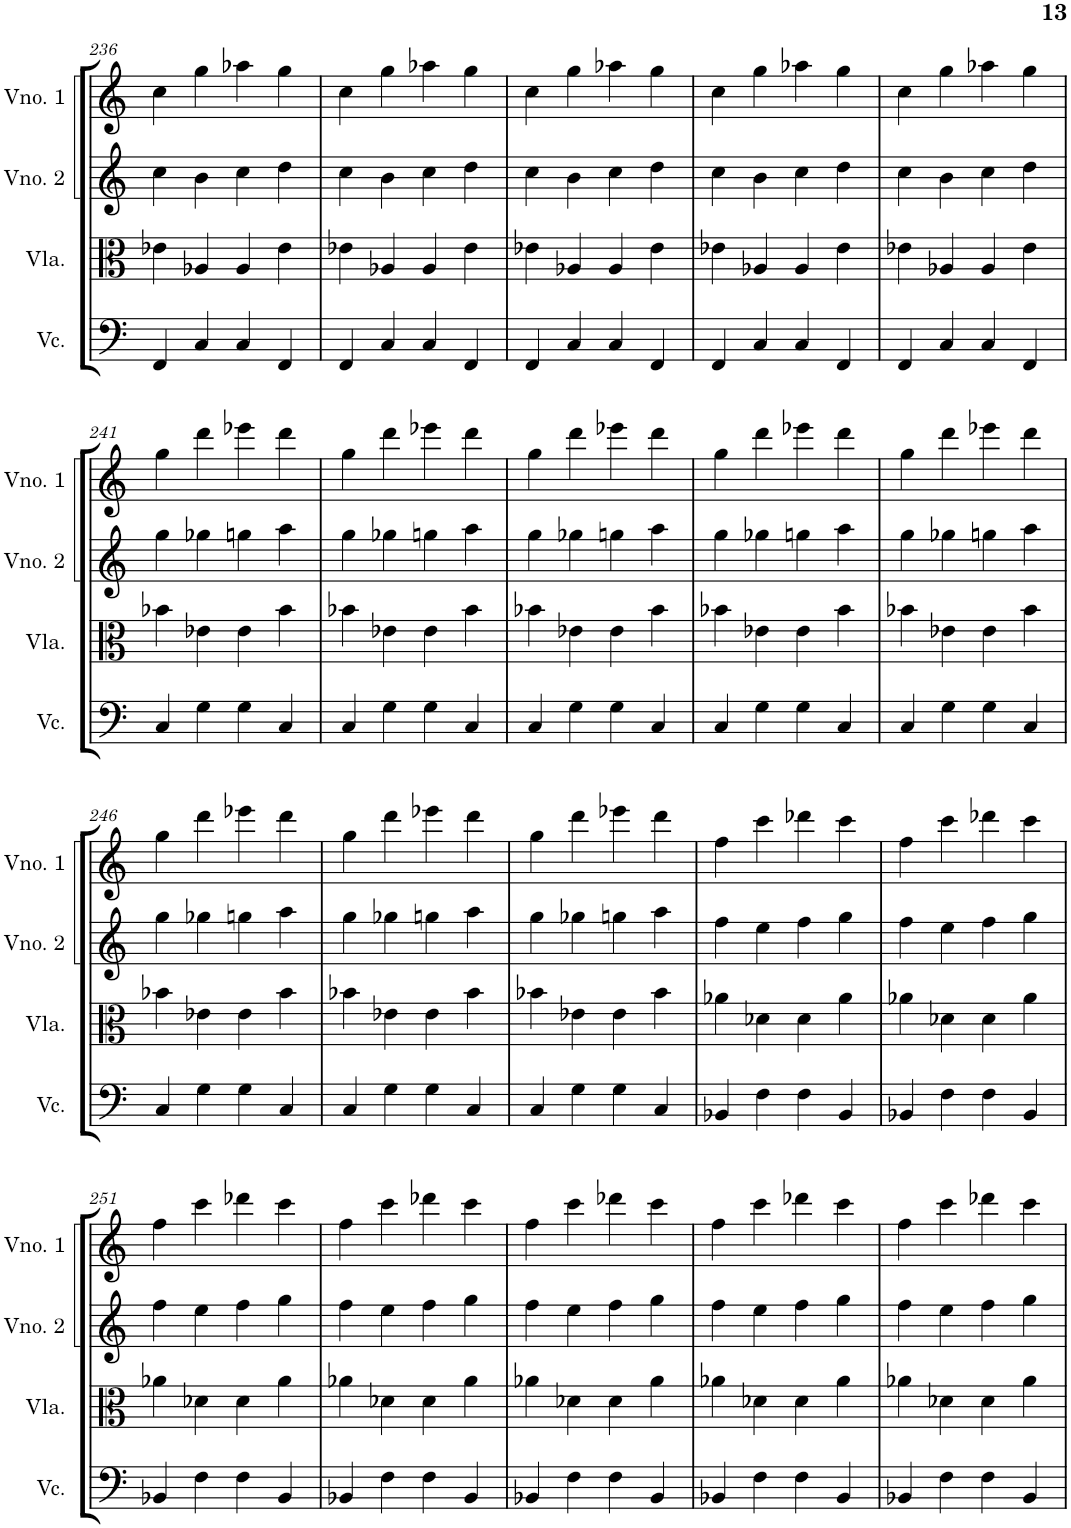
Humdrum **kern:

**kern	**kern	**kern	**kern
*part4	*part3	*part2	*part1
*staff4	*staff3	*staff2	*staff1
*I"Violoncelo	*I"Viola	*I"Violino 2	*I"Violino 1
*I'Vc.	*I'Vla.	*I'Vno. 2	*I'Vno. 1
!!LO:PB:g=z
*clefF4	*clefC3	*clefG2	*clefG2
*k[]	*k[]	*k[]	*k[]
*M4/4	*M4/4	*M4/4	*M4/4
=236	=236	=236	=236
4FF/	4e-X\	4cc\	4cc\
4C/	4A-X/	4b\	4gg\
4C/	4A-/	4cc\	4aa-X\
4FF/	4e-\	4dd\	4gg\
=237	=237	=237	=237
4FF/	4e-X\	4cc\	4cc\
4C/	4A-X/	4b\	4gg\
4C/	4A-/	4cc\	4aa-X\
4FF/	4e-\	4dd\	4gg\
=238	=238	=238	=238
4FF/	4e-X\	4cc\	4cc\
4C/	4A-X/	4b\	4gg\
4C/	4A-/	4cc\	4aa-X\
4FF/	4e-\	4dd\	4gg\
=239	=239	=239	=239
4FF/	4e-X\	4cc\	4cc\
4C/	4A-X/	4b\	4gg\
4C/	4A-/	4cc\	4aa-X\
4FF/	4e-\	4dd\	4gg\
=240	=240	=240	=240
4FF/	4e-X\	4cc\	4cc\
4C/	4A-X/	4b\	4gg\
4C/	4A-/	4cc\	4aa-X\
4FF/	4e-\	4dd\	4gg\
!!LO:LB:g=z
=241	=241	=241	=241
4C/	4b-X\	4gg\	4gg\
4G\	4e-X\	4gg-X\	4ddd\
4G\	4e-\	4ggn\	4eee-X\
4C/	4b-\	4aa\	4ddd\
=242	=242	=242	=242
4C/	4b-X\	4gg\	4gg\
4G\	4e-X\	4gg-X\	4ddd\
4G\	4e-\	4ggn\	4eee-X\
4C/	4b-\	4aa\	4ddd\
=243	=243	=243	=243
4C/	4b-X\	4gg\	4gg\
4G\	4e-X\	4gg-X\	4ddd\
4G\	4e-\	4ggn\	4eee-X\
4C/	4b-\	4aa\	4ddd\
=244	=244	=244	=244
4C/	4b-X\	4gg\	4gg\
4G\	4e-X\	4gg-X\	4ddd\
4G\	4e-\	4ggn\	4eee-X\
4C/	4b-\	4aa\	4ddd\
=245	=245	=245	=245
4C/	4b-X\	4gg\	4gg\
4G\	4e-X\	4gg-X\	4ddd\
4G\	4e-\	4ggn\	4eee-X\
4C/	4b-\	4aa\	4ddd\
!!LO:LB:g=z
=246	=246	=246	=246
4C/	4b-X\	4gg\	4gg\
4G\	4e-X\	4gg-X\	4ddd\
4G\	4e-\	4ggn\	4eee-X\
4C/	4b-\	4aa\	4ddd\
=247	=247	=247	=247
4C/	4b-X\	4gg\	4gg\
4G\	4e-X\	4gg-X\	4ddd\
4G\	4e-\	4ggn\	4eee-X\
4C/	4b-\	4aa\	4ddd\
=248	=248	=248	=248
4C/	4b-X\	4gg\	4gg\
4G\	4e-X\	4gg-X\	4ddd\
4G\	4e-\	4ggn\	4eee-X\
4C/	4b-\	4aa\	4ddd\
=249	=249	=249	=249
4BB-X/	4a-X\	4ff\	4ff\
4F\	4d-X\	4ee\	4ccc\
4F\	4d-\	4ff\	4ddd-X\
4BB-/	4a-\	4gg\	4ccc\
=250	=250	=250	=250
4BB-X/	4a-X\	4ff\	4ff\
4F\	4d-X\	4ee\	4ccc\
4F\	4d-\	4ff\	4ddd-X\
4BB-/	4a-\	4gg\	4ccc\
!!LO:LB:g=z
=251	=251	=251	=251
4BB-X/	4a-X\	4ff\	4ff\
4F\	4d-X\	4ee\	4ccc\
4F\	4d-\	4ff\	4ddd-X\
4BB-/	4a-\	4gg\	4ccc\
=252	=252	=252	=252
4BB-X/	4a-X\	4ff\	4ff\
4F\	4d-X\	4ee\	4ccc\
4F\	4d-\	4ff\	4ddd-X\
4BB-/	4a-\	4gg\	4ccc\
=253	=253	=253	=253
4BB-X/	4a-X\	4ff\	4ff\
4F\	4d-X\	4ee\	4ccc\
4F\	4d-\	4ff\	4ddd-X\
4BB-/	4a-\	4gg\	4ccc\
=254	=254	=254	=254
4BB-X/	4a-X\	4ff\	4ff\
4F\	4d-X\	4ee\	4ccc\
4F\	4d-\	4ff\	4ddd-X\
4BB-/	4a-\	4gg\	4ccc\
=255	=255	=255	=255
4BB-X/	4a-X\	4ff\	4ff\
4F\	4d-X\	4ee\	4ccc\
4F\	4d-\	4ff\	4ddd-X\
4BB-/	4a-\	4gg\	4ccc\
=	=	=	=
*-	*-	*-	*-
